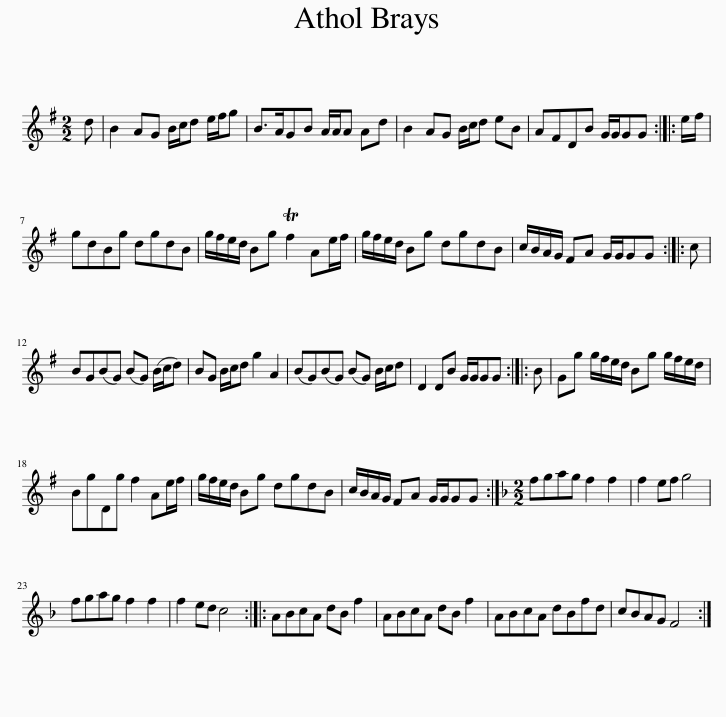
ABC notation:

X:1
L:1/8
M:2/2
I:linebreak $
K:G
V:1 treble
V:1
 d | B2 AG B/c/d e/f/g | B>AGB A/A/A Ad | B2 AG B/c/d eB | AFDB G/G/GG :: %5
 e/f/ |$ gdBg dgdB | g/f/e/d/ Bg Tf2 Ae/f/ | g/f/e/d/ Bg dgdB | c/B/A/G/ FA G/G/GG :: %10
 c |$ BG(BG) (BG) (B/c/d) | BG B/c/d g2 A2 | (BG)(BG) (BG) B/c/d | D2 DB G/G/GG :: %15
 B | Gg g/f/e/d/ Bg g/f/e/d/ |$ BgDg f2 Ae/f/ | g/f/e/d/ Bg dgdB | c/B/A/G/ FA G/G/GG :| %20
[K:F][M:2/2] fgag f2 f2 | f2 ef g4 |$ fgag f2 f2 | f2 ed c4 :: ABcA dB f2 | %25
 ABcA dB f2 | ABcA dBfd | cBAG F4 :| %28
